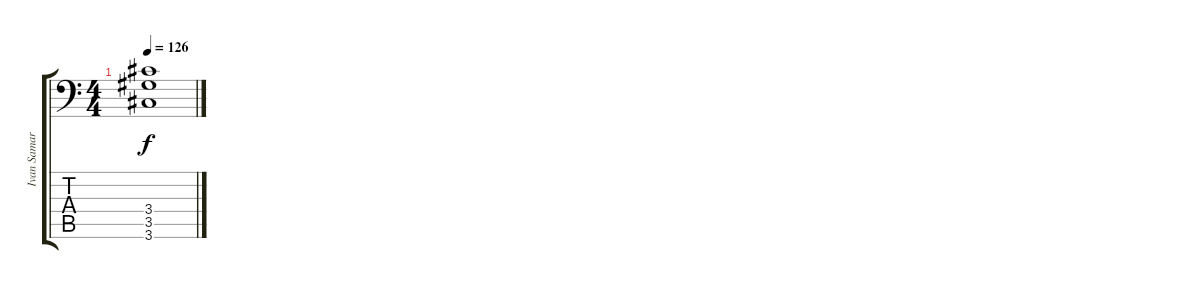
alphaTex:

\track ("Ivan Samarin # 2" "Ivan Samar") {instrument distortionguitar}
\staff {score tabs}
\tuning (C4 G3 Eb3 Bb2 F2 Bb1) {hide}
\ts (4 4)
\tempo 126
\clef f4
\ks c
(3.4{t} 3.5{t} 3.6{t}).1{dy f}
